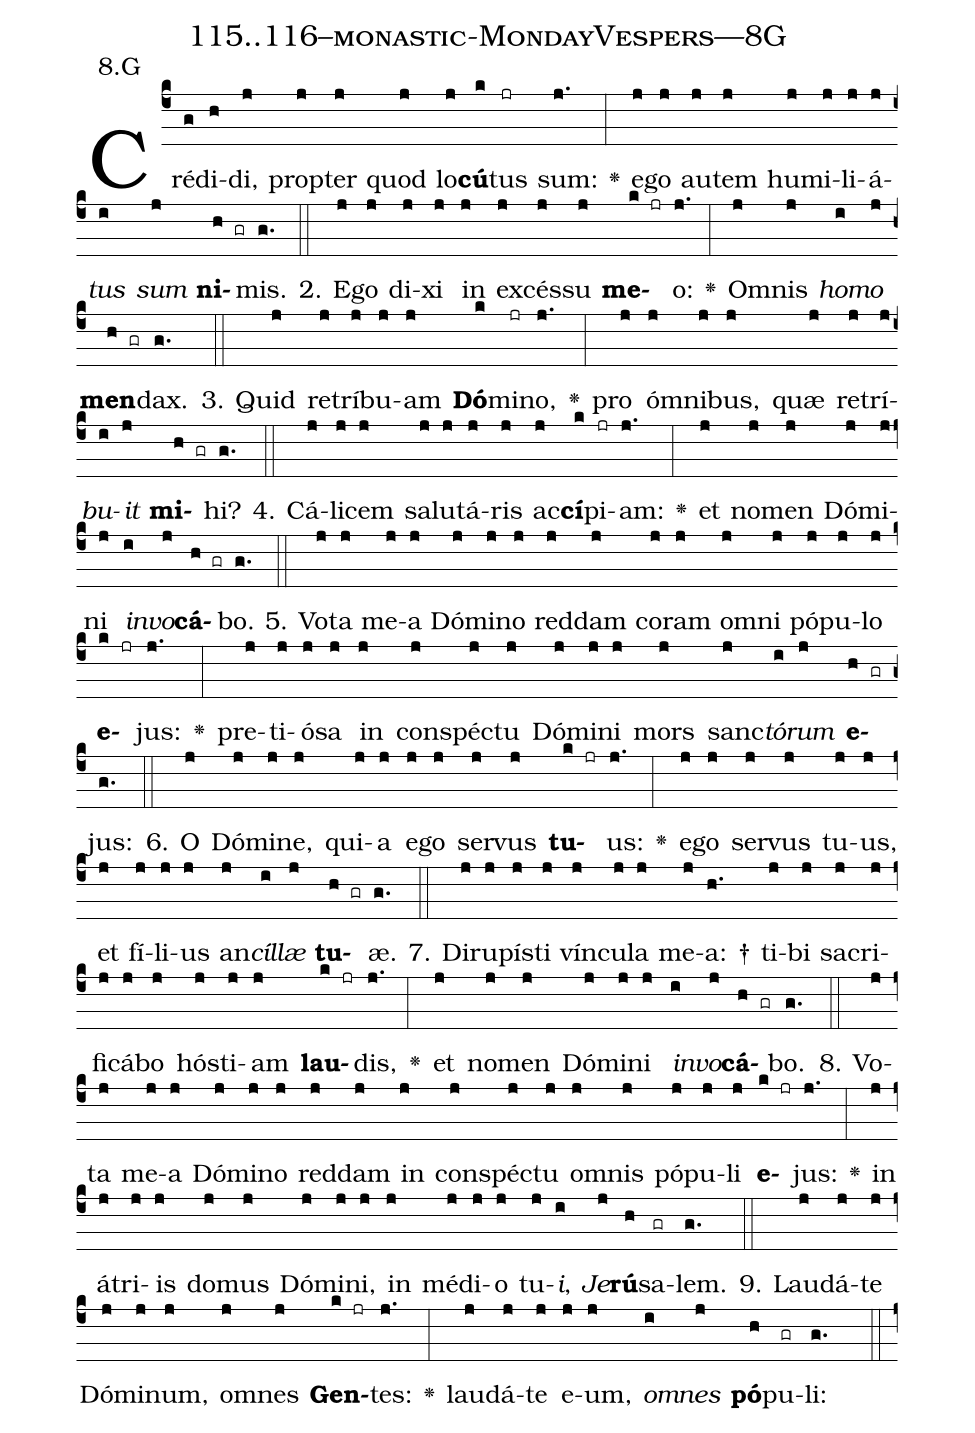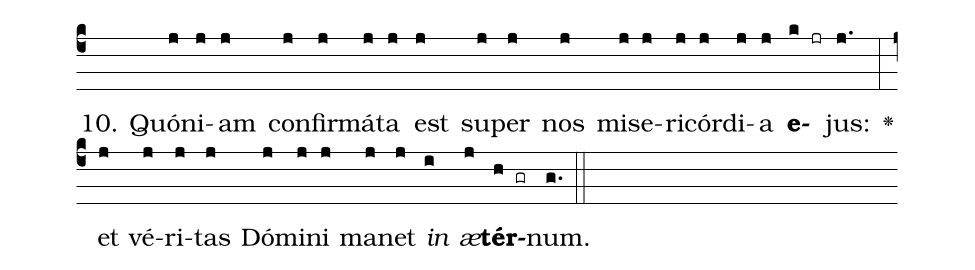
name: 115..116--monastic-MondayVespers---8G;
annotation: 8.G;
%%
(c4)Cré(g)di(h)di,(j) prop(j)ter(j) quod(j) lo(j)<b>cú</b>(k)tus(jr) sum:(j.) <v>\greheightstar</v>(:) e(j)go(j) au(j)tem(j) hu(j)mi(j)li(j)á(j)<i>tus</i>(i) <i>sum</i>(j) <b>ni</b>(h gr)mis.(g.) (::)
2. E(j)go(j) di(j)xi(j) in(j) ex(j)cés(j)su(j) <b>me</b>(k jr)o:(j.) <v>\greheightstar</v>(:) Om(j)nis(j) <i>ho</i>(i)<i>mo</i>(j) <b>men</b>(h gr)dax.(g.) (::)
3. Quid(j) re(j)trí(j)bu(j)am(j) <b>Dó</b>(k)mi(jr)no,(j.) <v>\greheightstar</v>(:) pro(j) óm(j)ni(j)bus,(j) quæ(j) re(j)trí(j)<i>bu</i>(i)<i>it</i>(j) <b>mi</b>(h gr)hi?(g.) (::)
4. Cá(j)li(j)cem(j) sa(j)lu(j)tá(j)ris(j) ac(j)<b>cí</b>(k)pi(jr)am:(j.) <v>\greheightstar</v>(:) et(j) no(j)men(j) Dó(j)mi(j)ni(j) <i>in</i>(i)<i>vo</i>(j)<b>cá</b>(h gr)bo.(g.) (::)
5. Vo(j)ta(j) me(j)a(j) Dó(j)mi(j)no(j) red(j)dam(j) co(j)ram(j) om(j)ni(j) pó(j)pu(j)lo(j) <b>e</b>(k jr)jus:(j.) <v>\greheightstar</v>(:) pre(j)ti(j)ó(j)sa(j) in(j) con(j)spéc(j)tu(j) Dó(j)mi(j)ni(j) mors(j) sanc(j)<i>tó</i>(i)<i>rum</i>(j) <b>e</b>(h gr)jus:(g.) (::)
6. O(j) Dó(j)mi(j)ne,(j) qui(j)a(j) e(j)go(j) ser(j)vus(j) <b>tu</b>(k jr)us:(j.) <v>\greheightstar</v>(:) e(j)go(j) ser(j)vus(j) tu(j)us,(j) et(j) fí(j)li(j)us(j) an(j)<i>cíl</i>(i)<i>læ</i>(j) <b>tu</b>(h gr)æ.(g.) (::)
7. Di(j)ru(j)pís(j)ti(j) vín(j)cu(j)la(j) me(j)a: †(h.) ti(j)bi(j) sa(j)cri(j)fi(j)cá(j)bo(j) hós(j)ti(j)am(j) <b>lau</b>(k jr)dis,(j.) <v>\greheightstar</v>(:) et(j) no(j)men(j) Dó(j)mi(j)ni(j) <i>in</i>(i)<i>vo</i>(j)<b>cá</b>(h gr)bo.(g.) (::)
8. Vo(j)ta(j) me(j)a(j) Dó(j)mi(j)no(j) red(j)dam(j) in(j) con(j)spéc(j)tu(j) om(j)nis(j) pó(j)pu(j)li(j) <b>e</b>(k jr)jus:(j.) <v>\greheightstar</v>(:) in(j) á(j)tri(j)is(j) do(j)mus(j) Dó(j)mi(j)ni,(j) in(j) mé(j)di(j)o(j) tu(j)<i>i</i>,(i) <i>Je</i>(j)<b>rú</b>(h)sa(gr)lem.(g.) (::)
9. Lau(j)dá(j)te(j) Dó(j)mi(j)num,(j) om(j)nes(j) <b>Gen</b>(k jr)tes:(j.) <v>\greheightstar</v>(:) lau(j)dá(j)te(j) e(j)um,(j) <i>om</i>(i)<i>nes</i>(j) <b>pó</b>(h)pu(gr)li:(g.) (::)
10. Quón(j)i(j)am(j) con(j)fir(j)má(j)ta(j) est(j) su(j)per(j) nos(j) mi(j)se(j)ri(j)cór(j)di(j)a(j) <b>e</b>(k jr)jus:(j.) <v>\greheightstar</v>(:) et(j) vé(j)ri(j)tas(j) Dó(j)mi(j)ni(j) ma(j)net(j) <i>in</i>(i) <i>æ</i>(j)<b>tér</b>(h gr)num.(g.) (::)
